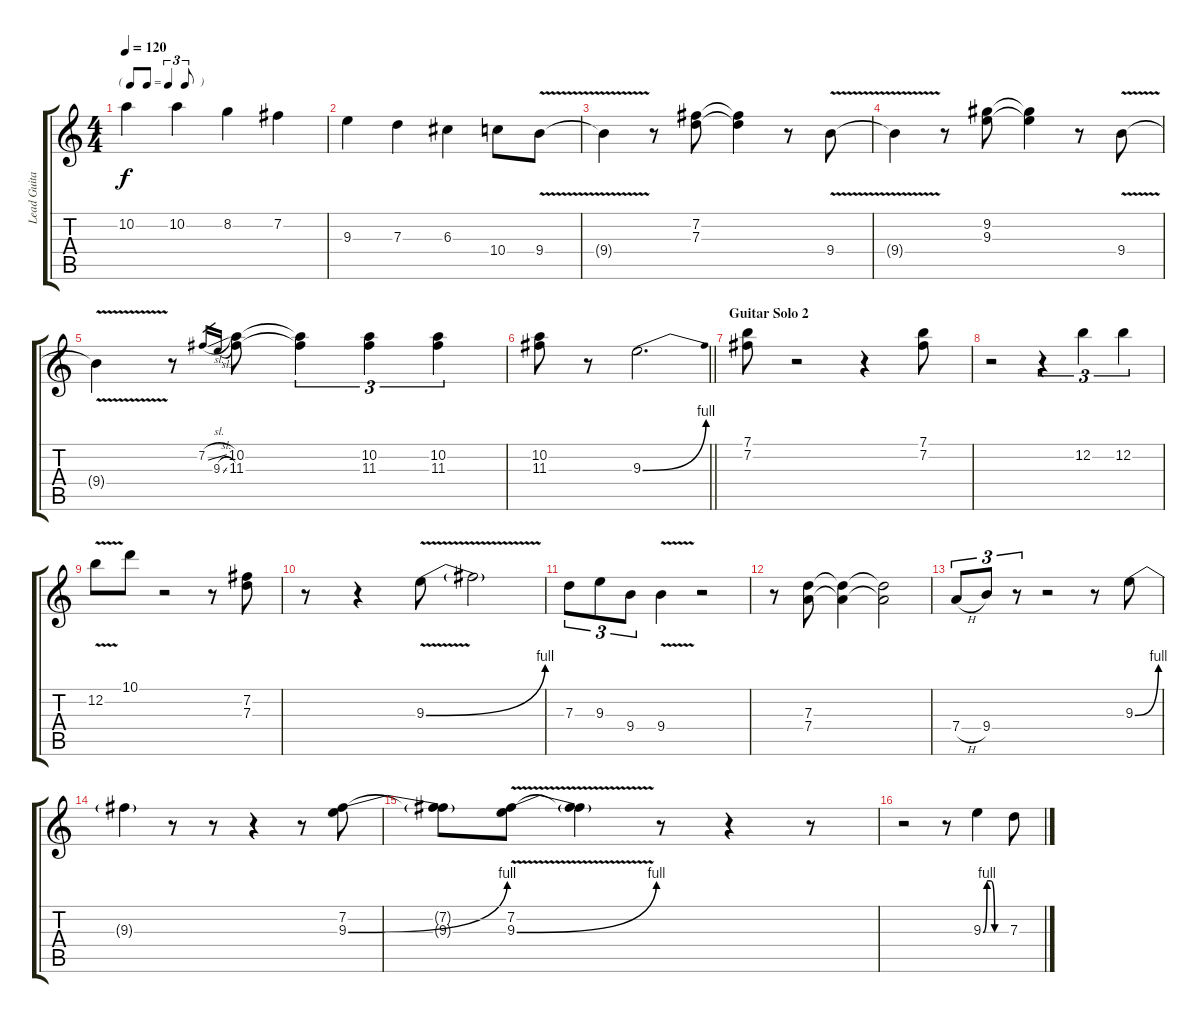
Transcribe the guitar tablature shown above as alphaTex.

\track ("Lead Guitar (Gilmour)" "Lead Guita") {instrument overdrivenguitar}
\staff {score tabs}
\tuning (E4 B3 G3 D3 A2 E2) {hide}
\ts (4 4)
\tf triplet8th
\tempo 120
\clef g2
\ks c
10.2{t}.4{dy f} 10.2.4 8.2.4 7.2.4 |
9.3.4 7.3.4 6.3.4 10.4.8 9.4{v}.8 |
9.4{t}.4 r.8 (7.2 7.3).8 (7.2{t} 7.3{t}).4 r.8 9.4{v}.8 |
9.4{t}.4 r.8 (9.2 9.3).8 (9.2{t} 9.3{t}).4 r.8 9.4{v}.8 |
9.4{t}.4 r.8 7.2{sl}.16{gr} 9.3{sl}.16{gr} (10.2 11.3).8 (10.2{t} 11.3{t}).4{tu (3 2)} (10.2 11.3).4{tu (3 2)} (10.2 11.3).4{tu (3 2)} |
\barLineRight lightlight
(10.2 11.3).8 r.8 9.3{be (bend 0 0 60 4)}.2{d} |
\section ("" "Guitar Solo 2")
(7.1 7.2).8 r.2 r.4 (7.1 7.2).8 |
r.2 r.4{tu (3 2)} 12.2.4{tu (3 2)} 12.2.4{tu (3 2)} |
12.2{v}.8 10.1.8 r.2 r.8 (7.2 7.3).8 |
r.8 r.4 9.3{be (bend 0 0 60 4) v}.8 9.3{t}.2 |
7.3.8{tu (3 2)} 9.3.8{tu (3 2)} 9.4.8{tu (3 2)} 9.4{v}.4 r.2 |
r.8 (7.3 7.4).8 (7.3{t} 7.4{t}).4 (7.3{t} 7.4{t}).2 |
7.4{h}.8{tu (3 2)} 9.4.8{tu (3 2)} r.8{tu (3 2)} r.2 r.8 9.3{be (bend 0 0 60 4)}.8 |
9.3{t}.4 r.8 r.8 r.4 r.8 (7.2 9.3{be (bend 0 0 60 4)}).8 |
(7.2{t} 9.3{t}).8 (7.2{v} 9.3{be (bend 0 0 60 4) v}).8 (7.2{t} 9.3{t}).4 r.8 r.4 r.8 |
r.2 r.8 9.3{be (custom 0 0 10 4 20 4 30 0 60 0)}.4 7.3.8
